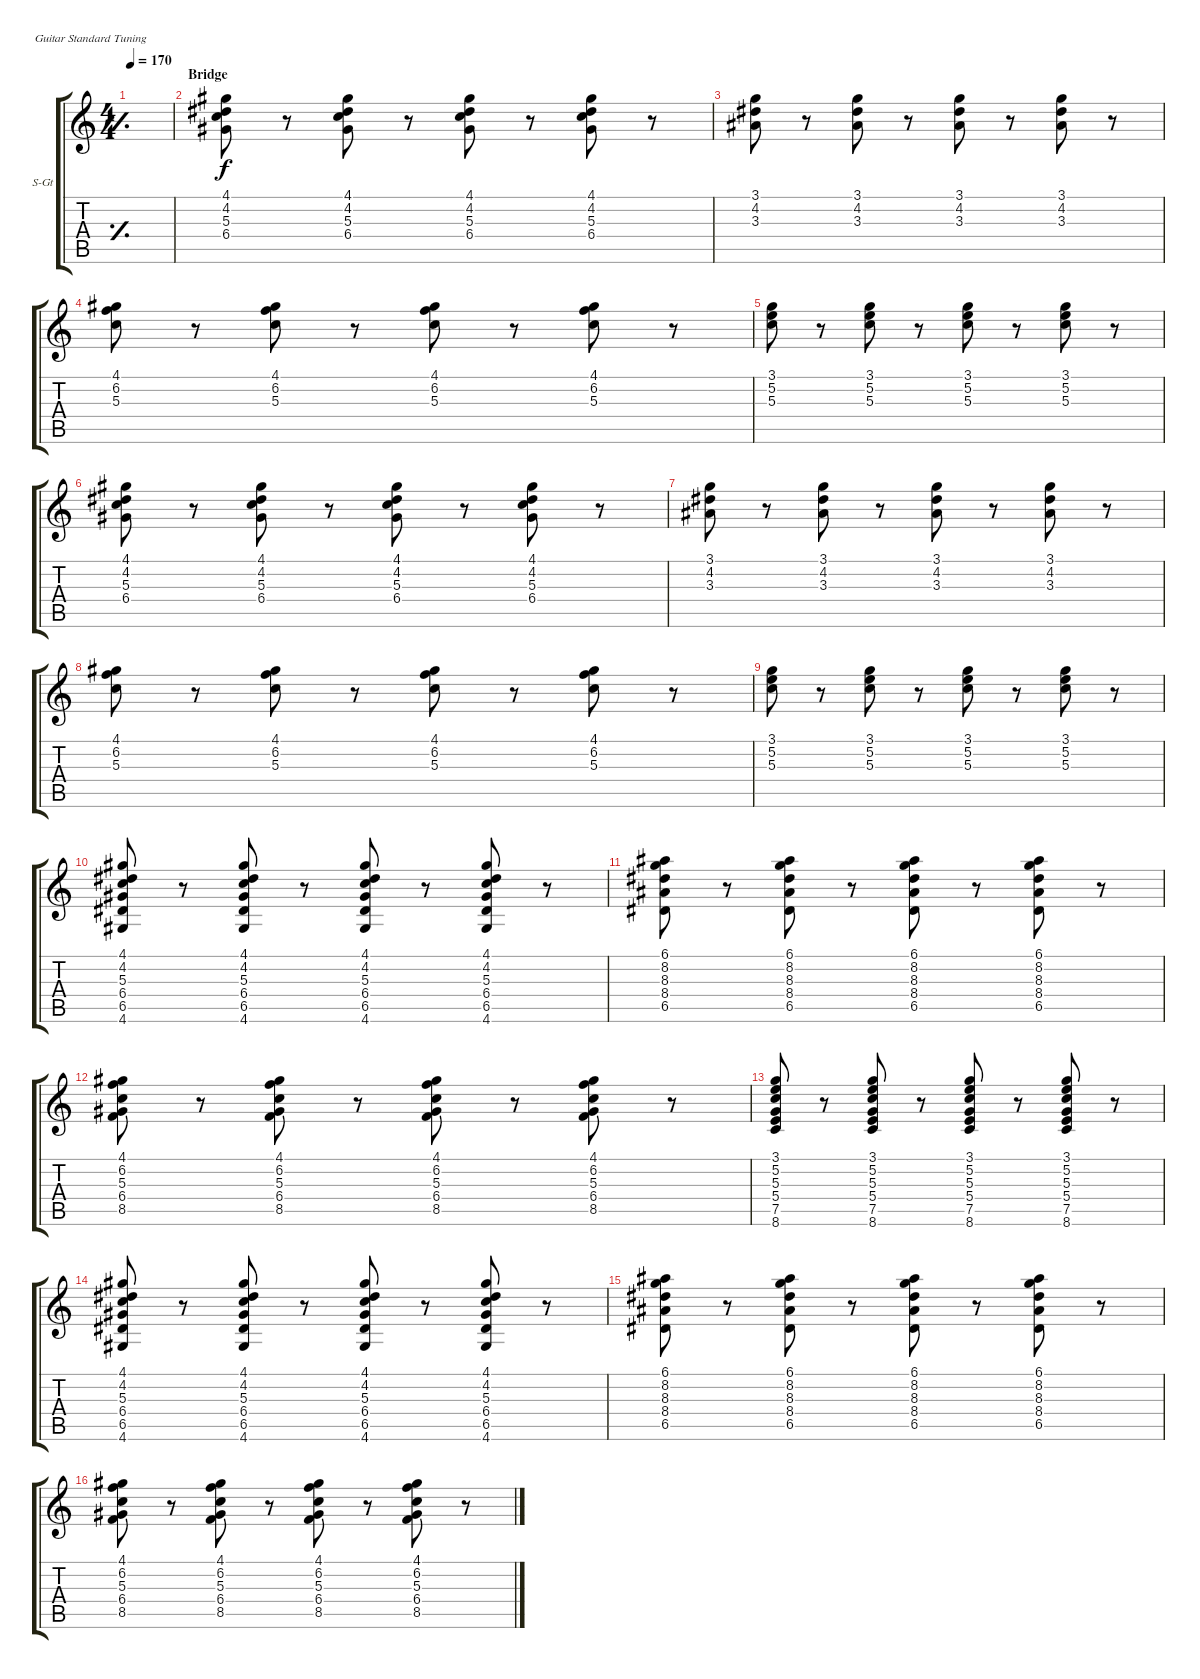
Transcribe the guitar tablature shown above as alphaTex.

\defaultSystemsLayout 4
\bracketExtendMode groupsimilarinstruments
\firstSystemTrackNameOrientation horizontal
\otherSystemsTrackNameOrientation horizontal
\track ("Steel Guitar" "S-Gt") {instrument acousticguitarsteel}
\staff {score tabs}
\tuning (E4 B3 G3 D3 A2 E2)
\ts (4 4)
\tempo 170
\clef g2
\simile simple
\ks c
|
\section ("" "Bridge")
(6.4 5.3 4.2 4.1).8 r.8 (4.1 4.2 5.3 6.4).8 r.8 (6.4 5.3 4.2 4.1).8 r.8 (4.1 4.2 5.3 6.4).8 r.8 |
(3.1 4.2 3.3).8 r.8 (3.1 4.2 3.3).8 r.8 (3.1 4.2 3.3).8 r.8 (3.1 4.2 3.3).8 r.8 |
(5.3 6.2 4.1).8 r.8 (4.1 6.2 5.3).8 r.8 (4.1 6.2 5.3).8 r.8 (4.1 6.2 5.3).8 r.8 |
(5.3 5.2 3.1).8 r.8 (3.1 5.2 5.3).8 r.8 (3.1 5.2 5.3).8 r.8 (3.1 5.2 5.3).8 r.8 |
(6.4 5.3 4.2 4.1).8 r.8 (4.1 4.2 5.3 6.4).8 r.8 (6.4 5.3 4.2 4.1).8 r.8 (4.1 4.2 5.3 6.4).8 r.8 |
(3.1 4.2 3.3).8 r.8 (3.1 4.2 3.3).8 r.8 (3.1 4.2 3.3).8 r.8 (3.1 4.2 3.3).8 r.8 |
(5.3 6.2 4.1).8 r.8 (4.1 6.2 5.3).8 r.8 (4.1 6.2 5.3).8 r.8 (4.1 6.2 5.3).8 r.8 |
(5.3 5.2 3.1).8 r.8 (3.1 5.2 5.3).8 r.8 (3.1 5.2 5.3).8 r.8 (3.1 5.2 5.3).8 r.8 |
(6.4 5.3 4.2 4.1 4.6 6.5).8 r.8 (4.1 4.2 5.3 6.4 4.6 6.5).8 r.8 (6.4 5.3 4.2 4.1 4.6 6.5).8 r.8 (4.1 4.2 5.3 6.4 4.6 6.5).8 r.8 |
(6.1 8.2 8.3 6.5 8.4).8 r.8 (6.1 8.2 8.3 6.5 8.4).8 r.8 (6.1 8.2 8.3 8.4 6.5).8 r.8 (6.1 8.2 8.3 8.4 6.5).8 r.8 |
(5.3 6.2 4.1 8.5 6.4).8 r.8 (4.1 6.2 5.3 6.4 8.5).8 r.8 (4.1 6.2 5.3 6.4 8.5).8 r.8 (4.1 6.2 5.3 6.4 8.5).8 r.8 |
(5.3 5.2 3.1 8.6 7.5 5.4).8 r.8 (3.1 5.2 5.3 8.6 7.5 5.4).8 r.8 (3.1 5.2 5.3 8.6 7.5 5.4).8 r.8 (3.1 5.2 5.3 8.6 7.5 5.4).8 r.8 |
(6.4 5.3 4.2 4.1 4.6 6.5).8 r.8 (4.1 4.2 5.3 6.4 4.6 6.5).8 r.8 (6.4 5.3 4.2 4.1 4.6 6.5).8 r.8 (4.1 4.2 5.3 6.4 4.6 6.5).8 r.8 |
(6.1 8.2 8.3 6.5 8.4).8 r.8 (6.1 8.2 8.3 6.5 8.4).8 r.8 (6.1 8.2 8.3 8.4 6.5).8 r.8 (6.1 8.2 8.3 8.4 6.5).8 r.8 |
(5.3 6.2 4.1 8.5 6.4).8 r.8 (4.1 6.2 5.3 6.4 8.5).8 r.8 (4.1 6.2 5.3 6.4 8.5).8 r.8 (4.1 6.2 5.3 6.4 8.5).8 r.8
